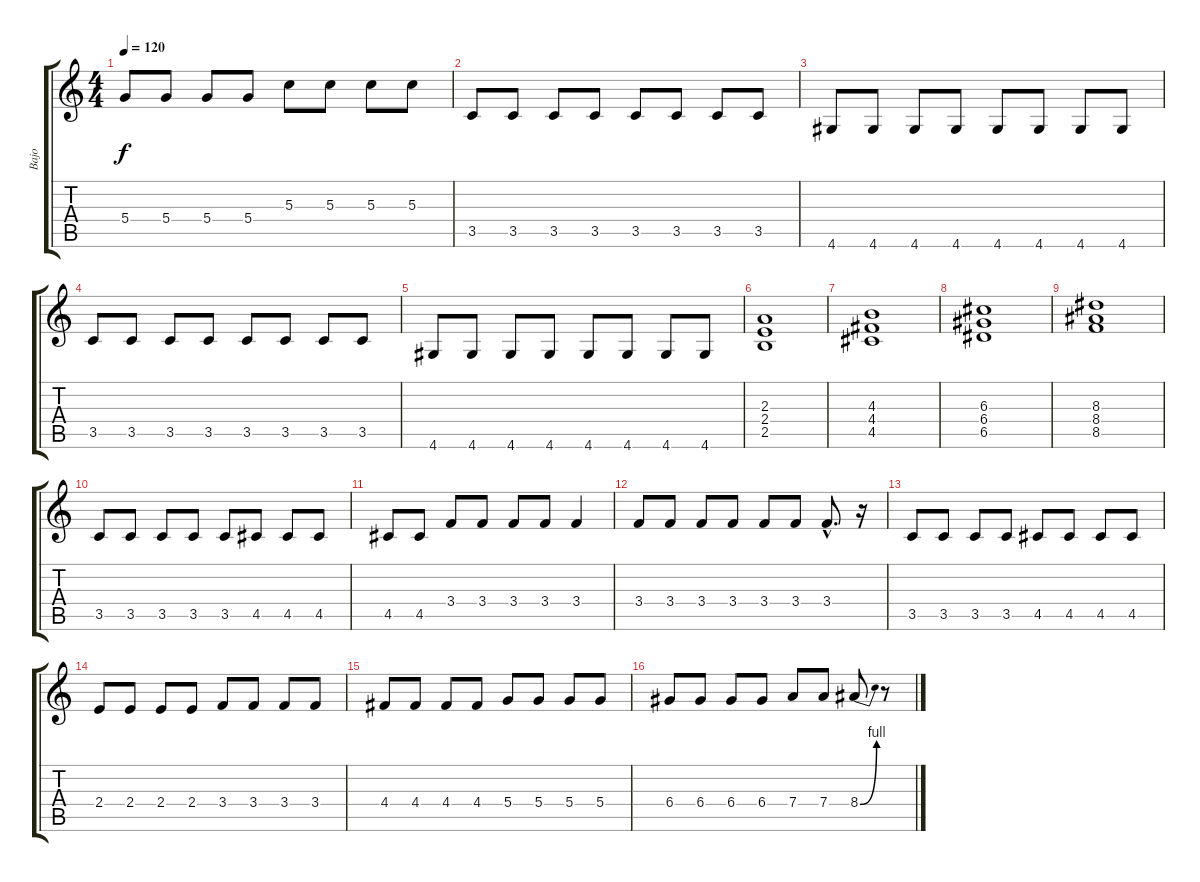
\track ("Bajo" "Bajo") {instrument electricbassfinger}
\staff {score tabs}
\tuning (E4 B3 G3 D3 A2 E2) {hide}
\ts (4 4)
\tempo 120
\clef g2
\ks c
5.4.8{dy f} 5.4.8 5.4.8 5.4.8 5.3.8 5.3.8 5.3.8 5.3.8 |
3.5.8 3.5.8 3.5.8 3.5.8 3.5.8 3.5.8 3.5.8 3.5.8 |
4.6.8 4.6.8 4.6.8 4.6.8 4.6.8 4.6.8 4.6.8 4.6.8 |
3.5.8 3.5.8 3.5.8 3.5.8 3.5.8 3.5.8 3.5.8 3.5.8 |
4.6.8 4.6.8 4.6.8 4.6.8 4.6.8 4.6.8 4.6.8 4.6.8 |
(2.3 2.4 2.5).1 |
(4.3 4.4 4.5).1 |
(6.3 6.4 6.5).1 |
(8.3 8.4 8.5).1 |
3.5.8 3.5.8 3.5.8 3.5.8 3.5.8 4.5.8 4.5.8 4.5.8 |
4.5.8 4.5.8 3.4.8 3.4.8 3.4.8 3.4.8 3.4.4 |
3.4.8 3.4.8 3.4.8 3.4.8 3.4.8 3.4.8 3.4{hac}.8{d} r.16 |
3.5.8 3.5.8 3.5.8 3.5.8 4.5.8 4.5.8 4.5.8 4.5.8 |
2.4.8 2.4.8 2.4.8 2.4.8 3.4.8 3.4.8 3.4.8 3.4.8 |
4.4.8 4.4.8 4.4.8 4.4.8 5.4.8 5.4.8 5.4.8 5.4.8 |
6.4.8 6.4.8 6.4.8 6.4.8 7.4.8 7.4.8 8.4{be (bend 0 0 60 4)}.8 r.8
